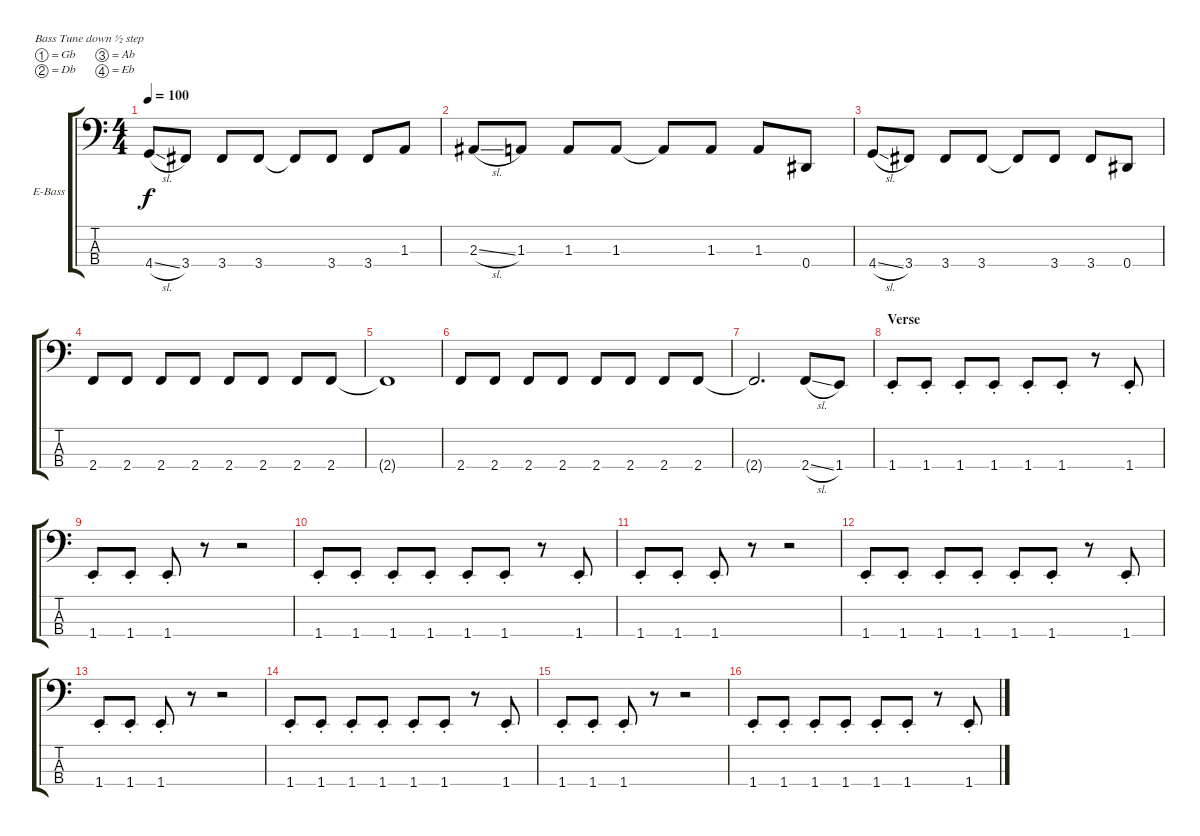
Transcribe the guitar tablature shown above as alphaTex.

\defaultSystemsLayout 4
\bracketExtendMode groupsimilarinstruments
\firstSystemTrackNameOrientation horizontal
\otherSystemsTrackNameOrientation horizontal
\track ("Electric Bass" "E-Bass") {instrument electricbassfinger}
\staff {score tabs}
\tuning (Gb2 Db2 Ab1 Eb1)
\ts (4 4)
\tempo 100
\clef f4
\scale
1.03909
\ks c
4.4{sl}.8{dy f} 3.4.8 3.4.8 3.4.8 3.4{t}.8 3.4.8 3.4.8 1.3.8 |
\scale
0.960908 2.3{sl}.8 1.3.8 1.3.8 1.3.8 1.3{t}.8 1.3.8 1.3.8 0.4.8 |
\scale
1.03909 4.4{sl}.8 3.4.8 3.4.8 3.4.8 3.4{t}.8 3.4.8 3.4.8 0.4.8 |
\scale
0.960908 2.4.8 2.4.8 2.4.8 2.4.8 2.4.8 2.4.8 2.4.8 2.4.8 |
\scale
1.03909 2.4{t}.1 |
\scale
0.960908 2.4.8 2.4.8 2.4.8 2.4.8 2.4.8 2.4.8 2.4.8 2.4.8 |
\scale
1.03909 2.4{t}.2{d} 2.4{sl}.8 1.4.8 |
\section ("" "Verse")
\scale
0.960908 1.4{st}.8 1.4{st}.8 1.4{st}.8 1.4{st}.8 1.4{st}.8 1.4{st}.8 r.8 1.4{st}.8 |
\scale
1.03909 1.4{st}.8 1.4{st}.8 1.4{st}.8 r.8 r.2 |
\scale
0.960908 1.4{st}.8 1.4{st}.8 1.4{st}.8 1.4{st}.8 1.4{st}.8 1.4{st}.8 r.8 1.4{st}.8 |
\scale
1.03909 1.4{st}.8 1.4{st}.8 1.4{st}.8 r.8 r.2 |
\scale
0.960908 1.4{st}.8 1.4{st}.8 1.4{st}.8 1.4{st}.8 1.4{st}.8 1.4{st}.8 r.8 1.4{st}.8 |
\scale
1.03909 1.4{st}.8 1.4{st}.8 1.4{st}.8 r.8 r.2 |
\scale
0.960908 1.4{st}.8 1.4{st}.8 1.4{st}.8 1.4{st}.8 1.4{st}.8 1.4{st}.8 r.8 1.4{st}.8 |
\scale
1.03909 1.4{st}.8 1.4{st}.8 1.4{st}.8 r.8 r.2 |
\scale
0.960908 1.4{st}.8 1.4{st}.8 1.4{st}.8 1.4{st}.8 1.4{st}.8 1.4{st}.8 r.8 1.4{st}.8
